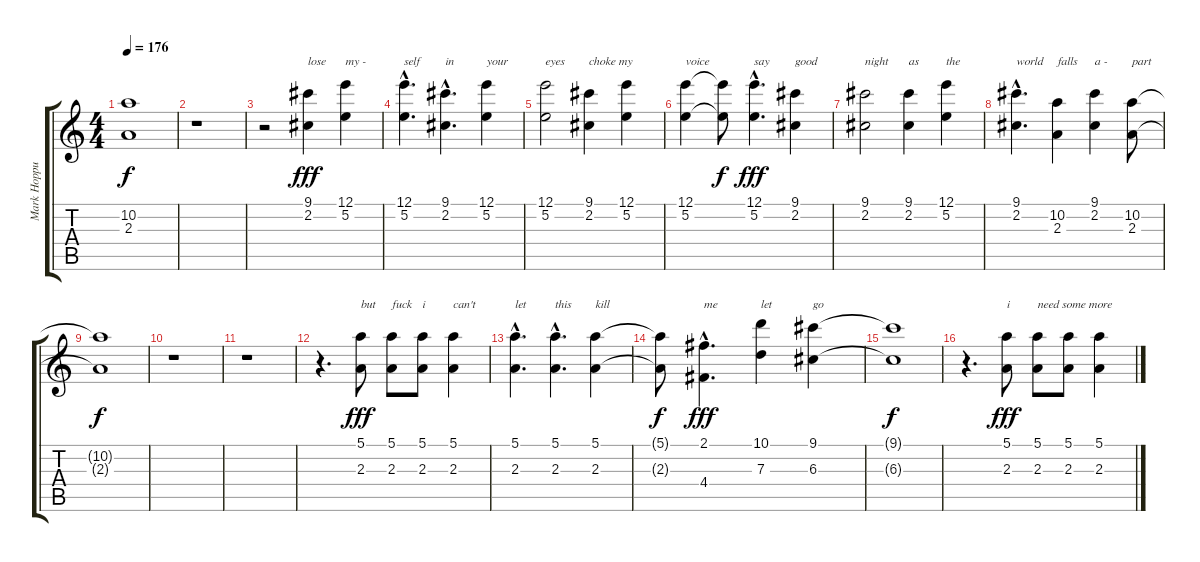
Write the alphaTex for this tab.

\track ("Mark Hoppus - Vocal" "Mark Hoppu") {instrument electricguitarjazz}
\staff {score tabs}
\tuning (E4 B3 G3 D3 A2 E2) {hide}
\ts (4 4)
\tempo 176
\clef g2
\ks c
(10.2{t} 2.3{t}).1{dy f} |
r.1 |
r.2 (9.1 2.2).4{txt "lose" dy fff} (12.1 5.2).4{txt "my -"} |
(12.1{hac} 5.2{hac}).4{d txt "self"} (9.1{hac} 2.2{hac}).4{d txt "in"} (12.1 5.2).4{txt "your"} |
(12.1 5.2).2{txt "eyes"} (9.1 2.2).4{txt "choke my"} (12.1 5.2).4 |
(12.1 5.2).4{txt "voice"} (12.1{t} 5.2{t}).8{dy f} (12.1{hac} 5.2{hac}).4{d txt "say" dy fff} (9.1 2.2).4{txt "good"} |
(9.1 2.2).2{txt "night"} (9.1 2.2).4{txt "as"} (12.1 5.2).4{txt "the"} |
(9.1{hac} 2.2{hac}).4{d txt "world"} (10.2 2.3).4{txt "falls"} (9.1 2.2).4{txt "a -"} (10.2 2.3).8{txt "part"} |
(10.2{t} 2.3{t}).1{dy f} |
r.1 |
r.1 |
r.4{d} (5.1 2.3).8{txt "but" dy fff} (5.1 2.3).8{txt "fuck"} (5.1 2.3).8{txt "i"} (5.1 2.3).4{txt "can't"} |
(5.1{hac} 2.3{hac}).4{d txt "let"} (5.1{hac} 2.3{hac}).4{d txt "this"} (5.1 2.3).4{txt "kill"} |
(5.1{t} 2.3{t}).8{dy f} (2.1{hac} 4.4{hac}).4{d txt "me" dy fff} (10.1 7.3).4{txt "let"} (9.1 6.3).4{txt "go"} |
(9.1{t} 6.3{t}).1{dy f} |
r.4{d} (5.1 2.3).8{txt "i" dy fff} (5.1 2.3).8{txt "need some more"} (5.1 2.3).8 (5.1 2.3).4
